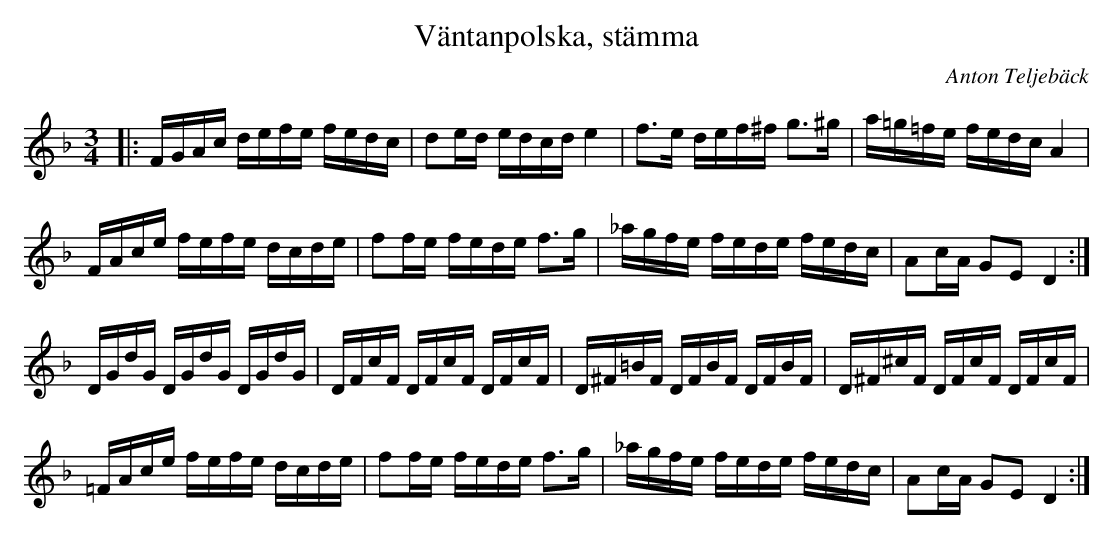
X:1
T:Väntanpolska, stämma
C:Anton Teljebäck
M:3/4
L:1/16
K:Dm
|:FGAc defe fedc | d2ed edcd e4 | f3e def^f g3^g | a=g=fe fedc A4 |
FAce fefe dcde | f2fe fede f3g | _agfe fede fedc | A2cA G2E2 D4 :|
DGdG DGdG DGdG | DFcF DFcF DFcF | D^F=BF DFBF DFBF | D^F^cF DFcF DFcF |
=FAce fefe dcde | f2fe fede f3g | _agfe fede fedc | A2cA G2E2 D4 :|
